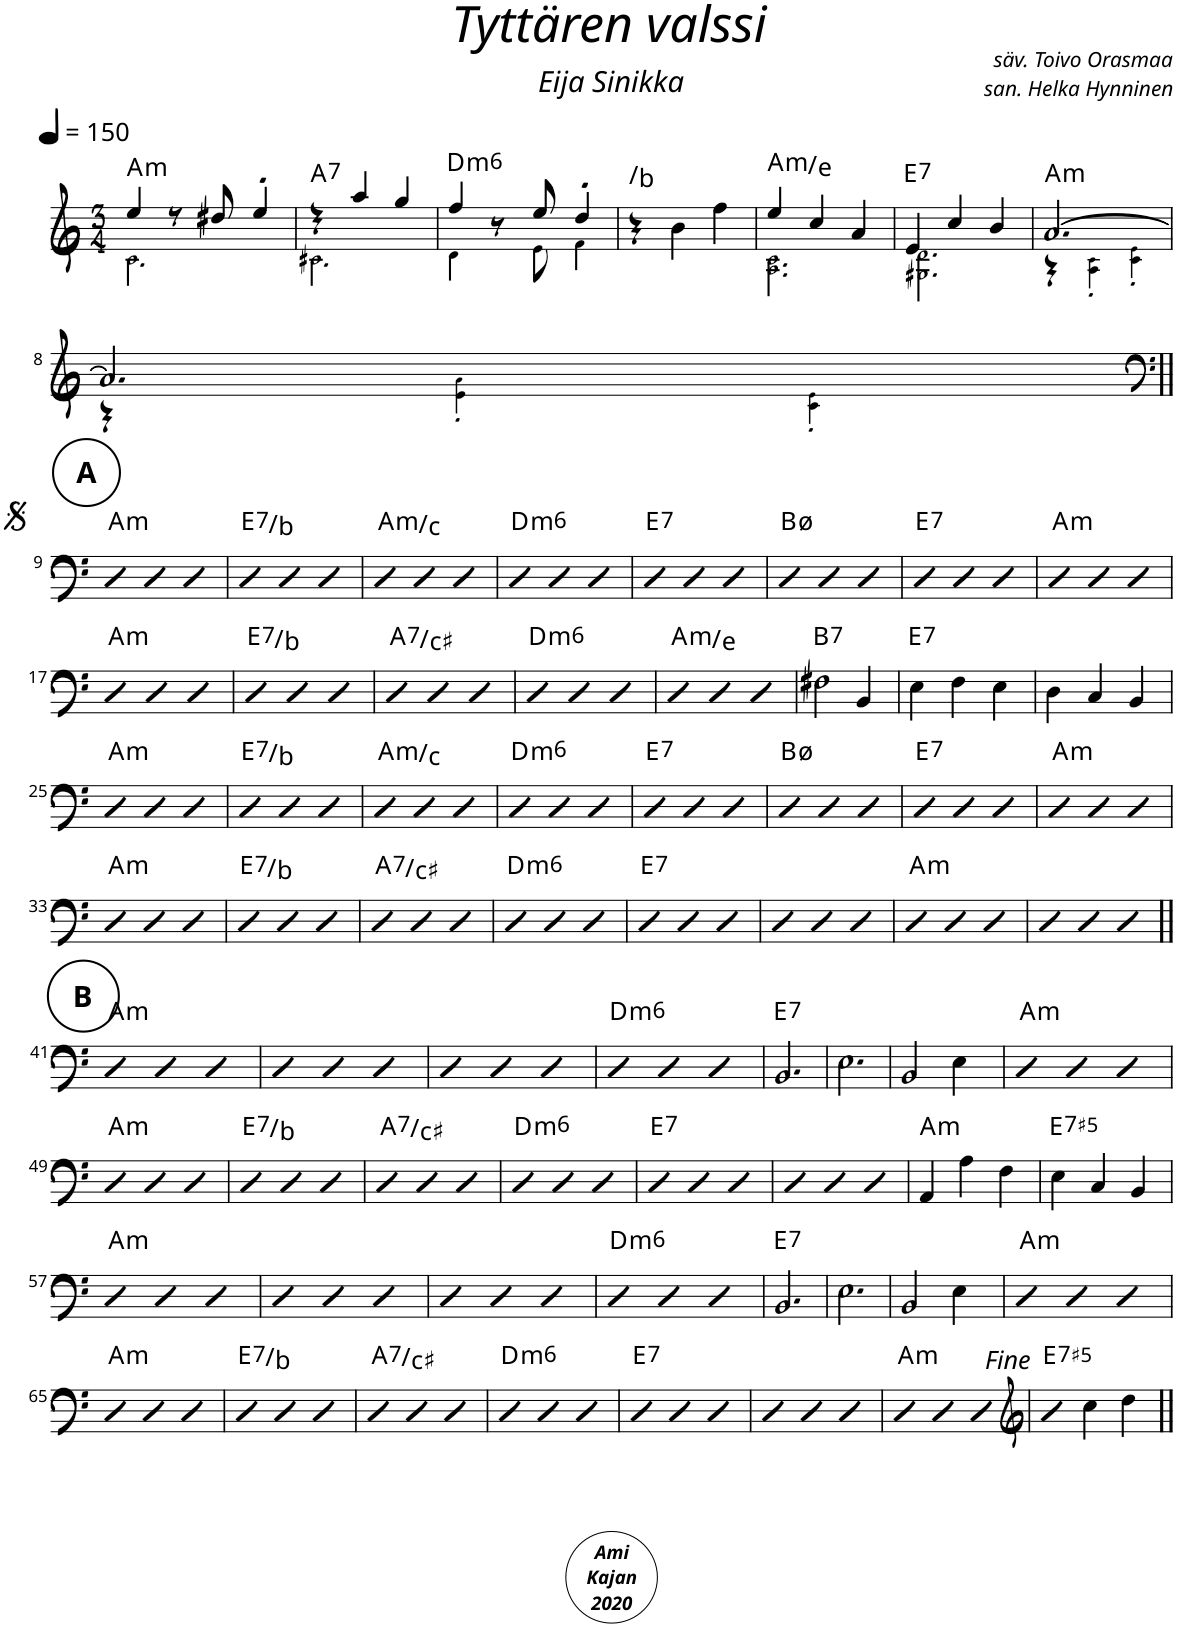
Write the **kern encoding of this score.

**kern	**harte
*part1	*part1
*staff1	*
*I"Piano	*
*I'Pno.	*
*clefG2	*
*k[]	*
*M3/4	*
*MM150	*
=1	=1
*^	*
!	!	!LO:H:kt=m
4ee/	2.c!\	A:min
8r	.	.
8dd#X/	.	.
4ee'>/	.	.
=2	=2	=2
!	!	!LO:H:kt=7
4r	2.c#X!\	A:7
4aa/	.	.
4gg/	.	.
=3	=3	=3
!	!	!LO:H:kt=m6
4ff/	4d!\	D:min6
8r	8ryy	.
8ee/	8e!\	.
4dd'/	4f!\	.
=4	=4	=4
!	!	!LO:H:kt=N.C.
*v	*v	*
4r	N
4b\	.
4ff\	.
=5	=5
*^	*
!	!	!LO:H:kt=m
4ee/	2.A!\ 2.c!\	A:min/5
4cc/	.	.
4a/	.	.
=6	=6	=6
!	!	!LO:H:kt=7
4e/	2.G#X!\ 2.d!\	E:7
4cc/	.	.
4b/	.	.
=7	=7	=7
!	!	!LO:H:kt=m
[2.a/	4r	A:min
.	4A!\' 4c!\'	.
.	4c!\' 4e!\'	.
!!LO:LB:g=z	!!
=8	=8	=8
2.a/]	4r	.
.	4e!\' 4a!\'	.
.	4c!\' 4e!\'	.
*v	*v	*
!!LO:LB:g=z
!!LO:REH:place=s1:a:B:cj:enc=circle:fs=14:t=A
=9||	=9||
*clefF4	*
*^	*
!	!	!LO:H:kt=m
*v	*v	*
4b	A:min
4b	.
4b	.
=10	=10
!	!LO:H:kt=7
4b	E:7/5
4b	.
4b	.
=11	=11
!	!LO:H:kt=m
4b	A:min/b3
4b	.
4b	.
=12	=12
!	!LO:H:kt=m6
4b	D:min6
4b	.
4b	.
=13	=13
!	!LO:H:kt=7
4b	E:7
4b	.
4b	.
=14	=14
4b	B:hdim7
4b	.
4b	.
=15	=15
!	!LO:H:kt=7
4b	E:7
4b	.
4b	.
=16	=16
!	!LO:H:kt=m
4b	A:min
4b	.
4b	.
!!LO:LB:g=z
=17	=17
!	!LO:H:kt=m
4b	A:min
4b	.
4b	.
=18	=18
!	!LO:H:kt=7
4b	E:7/5
4b	.
4b	.
=19	=19
!	!LO:H:kt=7
4b	A:7/3
4b	.
4b	.
=20	=20
!	!LO:H:kt=m6
4b	D:min6
4b	.
4b	.
=21	=21
!	!LO:H:kt=m
4b	A:min/5
4b	.
4b	.
=22	=22
!	!LO:H:kt=7
2F#X\	B:7
4BB/	.
=23	=23
!	!LO:H:kt=7
4E\	E:7
4F\	.
4E\	.
=24	=24
4D\	.
4C/	.
4BB/	.
!!LO:LB:g=z
=25	=25
!	!LO:H:kt=m
4b	A:min
4b	.
4b	.
=26	=26
!	!LO:H:kt=7
4b	E:7/5
4b	.
4b	.
=27	=27
!	!LO:H:kt=m
4b	A:min/b3
4b	.
4b	.
=28	=28
!	!LO:H:kt=m6
4b	D:min6
4b	.
4b	.
=29	=29
!	!LO:H:kt=7
4b	E:7
4b	.
4b	.
=30	=30
4b	B:hdim7
4b	.
4b	.
=31	=31
!	!LO:H:kt=7
4b	E:7
4b	.
4b	.
=32	=32
!	!LO:H:kt=m
4b	A:min
4b	.
4b	.
!!LO:LB:g=z
=33	=33
!	!LO:H:kt=m
4b	A:min
4b	.
4b	.
=34	=34
!	!LO:H:kt=7
4b	E:7/5
4b	.
4b	.
=35	=35
!	!LO:H:kt=7
4b	A:7/3
4b	.
4b	.
=36	=36
!	!LO:H:kt=m6
4b	D:min6
4b	.
4b	.
=37	=37
!	!LO:H:kt=7
4b	E:7
4b	.
4b	.
=38	=38
4b	.
4b	.
4b	.
=39	=39
!	!LO:H:kt=m
4b	A:min
4b	.
4b	.
=40	=40
4b	.
4b	.
4b	.
!!LO:LB:g=z
!!LO:REH:place=s1:a:B:cj:enc=circle:fs=14:t=B
=41||	=41||
!	!LO:H:kt=m
4b	A:min
4b	.
4b	.
=42	=42
4D	.
4D	.
4D	.
=43	=43
4D	.
4D	.
4D	.
=44	=44
!	!LO:H:kt=m6
4D	D:min6
4D	.
4D	.
=45	=45
!	!LO:H:kt=7
2.BB/	E:7
=46	=46
2.E\	.
=47	=47
2BB/	.
4E\	.
=48	=48
!	!LO:H:kt=m
4D	A:min
4D	.
4D	.
!!LO:LB:g=z
=49	=49
!	!LO:H:kt=m
4b	A:min
4b	.
4b	.
=50	=50
!	!LO:H:kt=7
4b	E:7/5
4b	.
4b	.
=51	=51
!	!LO:H:kt=7
4b	A:7/3
4b	.
4b	.
=52	=52
!	!LO:H:kt=m6
4b	D:min6
4b	.
4b	.
=53	=53
!	!LO:H:kt=7
4b	E:7
4b	.
4b	.
=54	=54
4b	.
4b	.
4b	.
=55	=55
!	!LO:H:kt=m
4AA/	A:min
4A\	.
4F\	.
=56	=56
!	!LO:H:kt=7
4E\	E:(3,#5,b7)
4C/	.
4BB/	.
!!LO:LB:g=z
=57	=57
!	!LO:H:kt=m
4b	A:min
4b	.
4b	.
=58	=58
4D	.
4D	.
4D	.
=59	=59
4D	.
4D	.
4D	.
=60	=60
!	!LO:H:kt=m6
4D	D:min6
4D	.
4D	.
=61	=61
!	!LO:H:kt=7
2.BB/	E:7
=62	=62
2.E\	.
=63	=63
2BB/	.
4E\	.
=64	=64
!	!LO:H:kt=m
4D	A:min
4D	.
4D	.
!!LO:LB:g=z
=65	=65
!	!LO:H:kt=m
4b	A:min
4b	.
4b	.
=66	=66
!	!LO:H:kt=7
4b	E:7/5
4b	.
4b	.
=67	=67
!	!LO:H:kt=7
4b	A:7/3
4b	.
4b	.
=68	=68
!	!LO:H:kt=m6
4b	D:min6
4b	.
4b	.
=69	=69
!	!LO:H:kt=7
4b	E:7
4b	.
4b	.
=70	=70
4b	.
4b	.
4b	.
=71	=71
!	!LO:H:kt=m
4D	A:min
4D	.
4D	.
=72	=72
*clefG2	*
!	!LO:H:kt=7
4b	E:(3,#5,b7)
4cc\	.
4dd\	.
=||	=||
*-	*-
